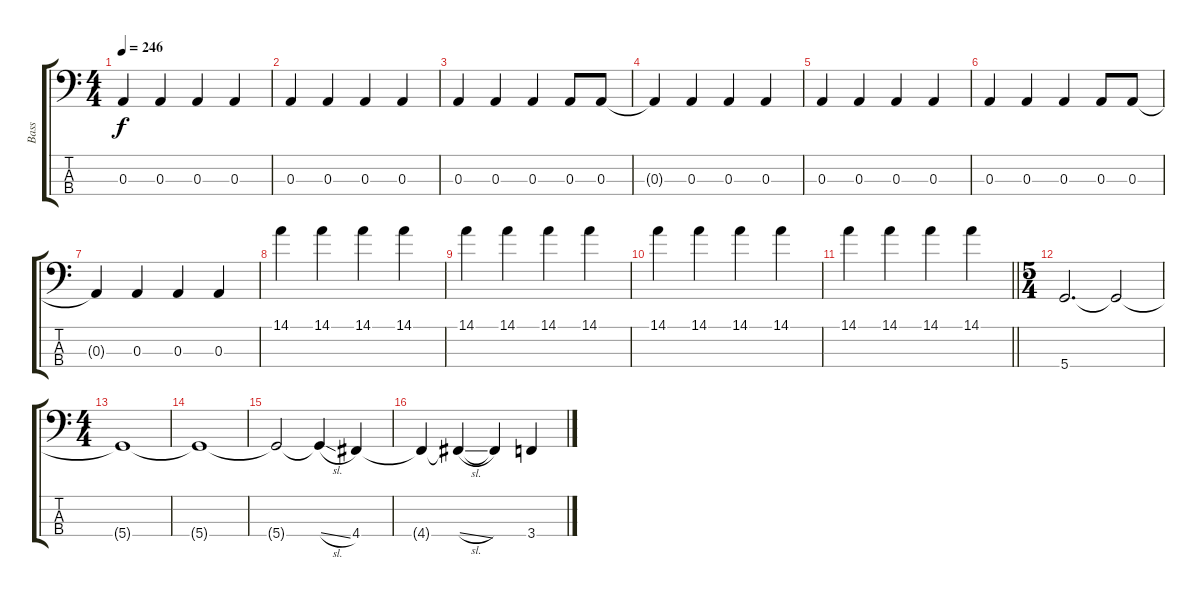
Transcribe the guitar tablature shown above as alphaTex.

\track ("Bass" "Bass") {instrument electricbassfinger}
\staff {score tabs}
\tuning (G2 D2 A1 D1) {hide}
\ts (4 4)
\tempo 246
\clef f4
\ks c
0.3{t}.4{dy f} 0.3.4 0.3.4 0.3.4 |
0.3.4 0.3.4 0.3.4 0.3.4 |
0.3.4 0.3.4 0.3.4 0.3.8 0.3.8 |
0.3{t}.4 0.3.4 0.3.4 0.3.4 |
0.3.4 0.3.4 0.3.4 0.3.4 |
0.3.4 0.3.4 0.3.4 0.3.8 0.3.8 |
0.3{t}.4 0.3.4 0.3.4 0.3.4 |
14.1.4 14.1.4 14.1.4 14.1.4 |
14.1.4 14.1.4 14.1.4 14.1.4 |
14.1.4 14.1.4 14.1.4 14.1.4 |
\barLineRight lightlight
14.1.4 14.1.4 14.1.4 14.1.4 |
\ts (5 4)
5.4.2{d} 5.4{t}.2 |
\ts (4 4)
5.4{t}.1 |
5.4{t}.1 |
5.4{t}.2 5.4{sl t}.4 4.4.4 |
4.4{t}.4 4.4{sl t}.4 4.4{t}.4 3.4{sl}.4
